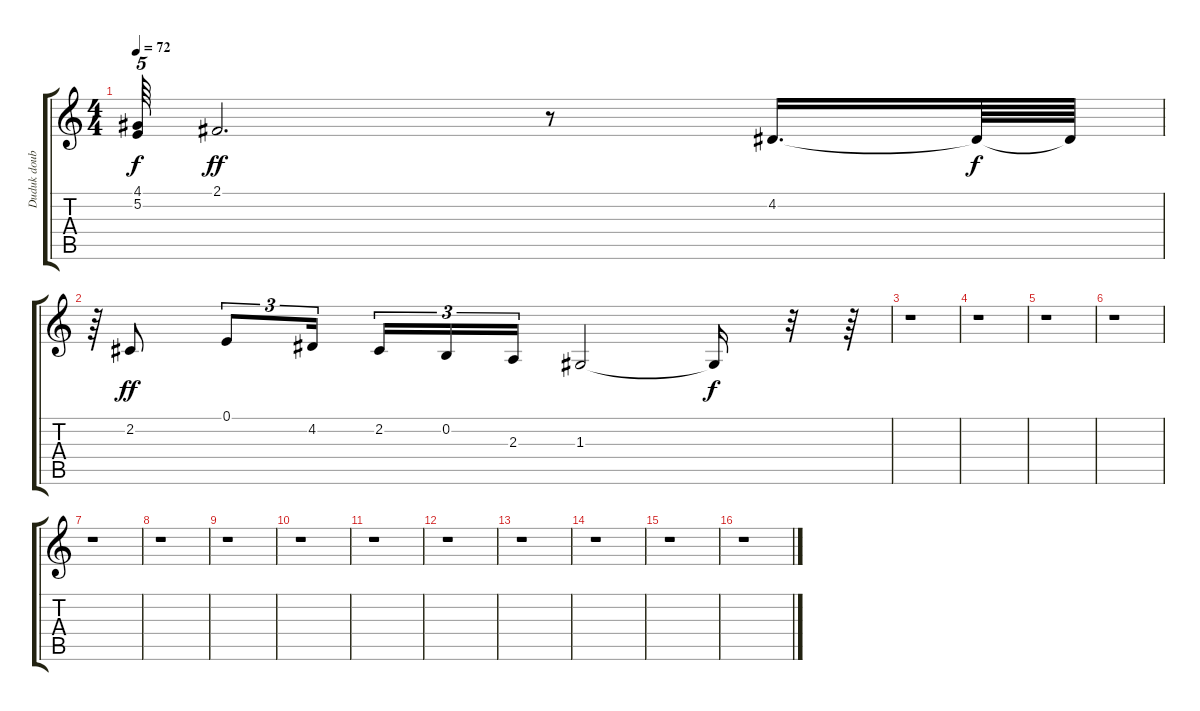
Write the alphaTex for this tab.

\track ("Duduk double 6" "Duduk doub") {instrument mutedtrumpet}
\staff {score tabs}
\tuning (E4 B3 G3 D3 A2 E2) {hide}
\ts (4 4)
\tempo 72
\clef g2
\ks c
(4.1{t} 5.2{t}).64{tu (5 4) dy f} 2.1.2{d dy ff} r.8 4.2.16{d} 4.2{t}.64{dy f} 4.2{t}.64 |
r.64{tu (5 4)} 2.2.8{dy ff} 0.1.8{tu (3 2)} 4.2.16{tu (3 2)} 2.2.16{tu (3 2)} 0.2.16{tu (3 2)} 2.3.16{tu (3 2)} 1.3.2 1.3{t}.16{dy f} r.32 r.64 |
r.1 |
r.1 |
r.1 |
r.1 |
r.1 |
r.1 |
r.1 |
r.1 |
r.1 |
r.1 |
r.1 |
r.1 |
r.1 |
r.1
